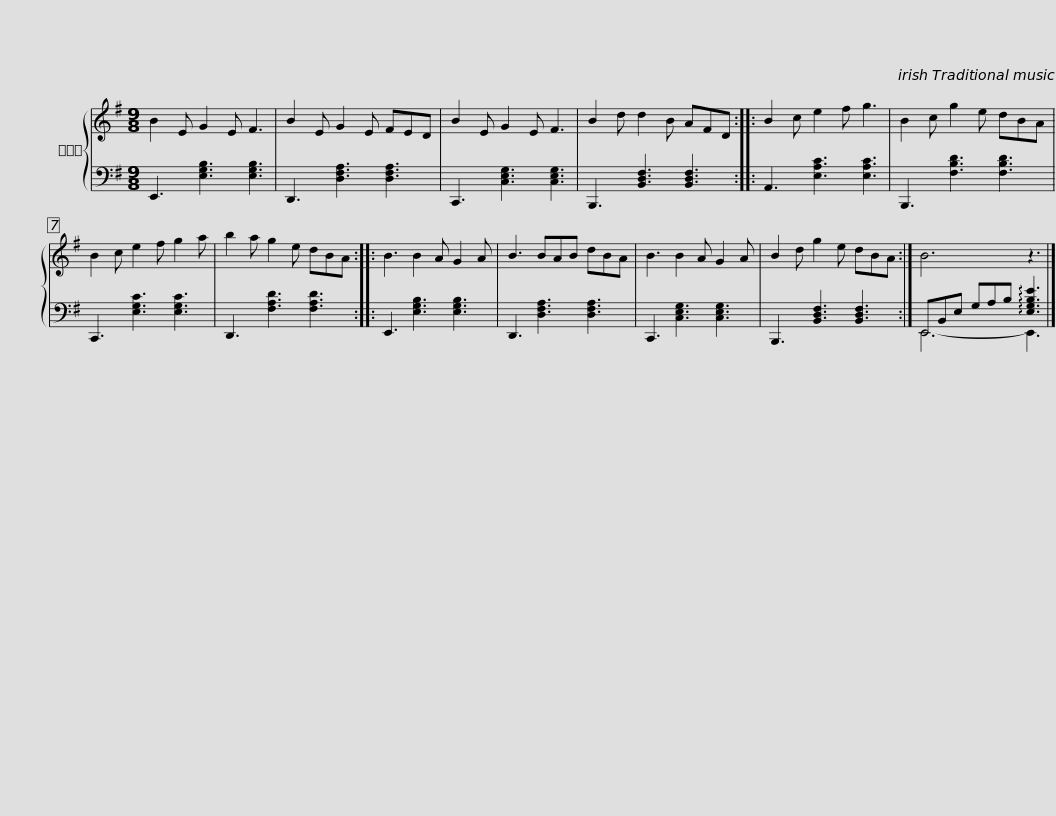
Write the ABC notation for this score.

X:1
%%score { 1 | ( 2 3 ) }
L:1/8
M:9/8
I:linebreak $
K:G
V:1 treble
V:2 bass
V:3 bass
V:1
 B2 E G2 E F3 | B2 E G2 E FED | B2 E G2 E F3 | B2 d d2 B AFD :: B2 c e2 f g3 |$ %5
 B2 c g2 e dBA | B2 c e2 f g2 a | b2 a g2 e dBA :: B3 B2 A G2 A | B3 BAB dBA |$ %10
 B3 B2 A G2 A | B2 d g2 e dBA :| B6 z3 |] %13
V:2
 E,,3 [E,G,B,]3 [E,G,B,]3 | D,,3 [D,F,A,]3 [D,F,A,]3 | C,,3 [C,E,G,]3 [C,E,G,]3 | B,,,3 [B,,D,F,]3 [B,,D,F,]3 :: A,,3 [E,A,C]3 [E,A,C]3 |$ %5
 B,,,3 [F,B,D]3 [F,B,D]3 | C,,3 [E,G,C]3 [E,G,C]3 | D,,3 [F,A,D]3 [F,A,D]3 :: E,,3 [E,G,B,]3 [E,G,B,]3 | D,,3 [D,F,A,]3 [D,F,A,]3 |$ %10
 C,,3 [C,E,G,]3 [C,E,G,]3 | B,,,3 [B,,D,F,]3 [B,,D,F,]3 :| E,,B,,E, G,A,B, !arpeggio![E,G,B,E]3 |] %13
V:3
 x9 | x9 | x9 | x9 :: x9 |$ %5
 x9 | x9 | x9 :: x9 | x9 |$ %10
 x9 | x9 :| E,,6- E,,3 |] %13
